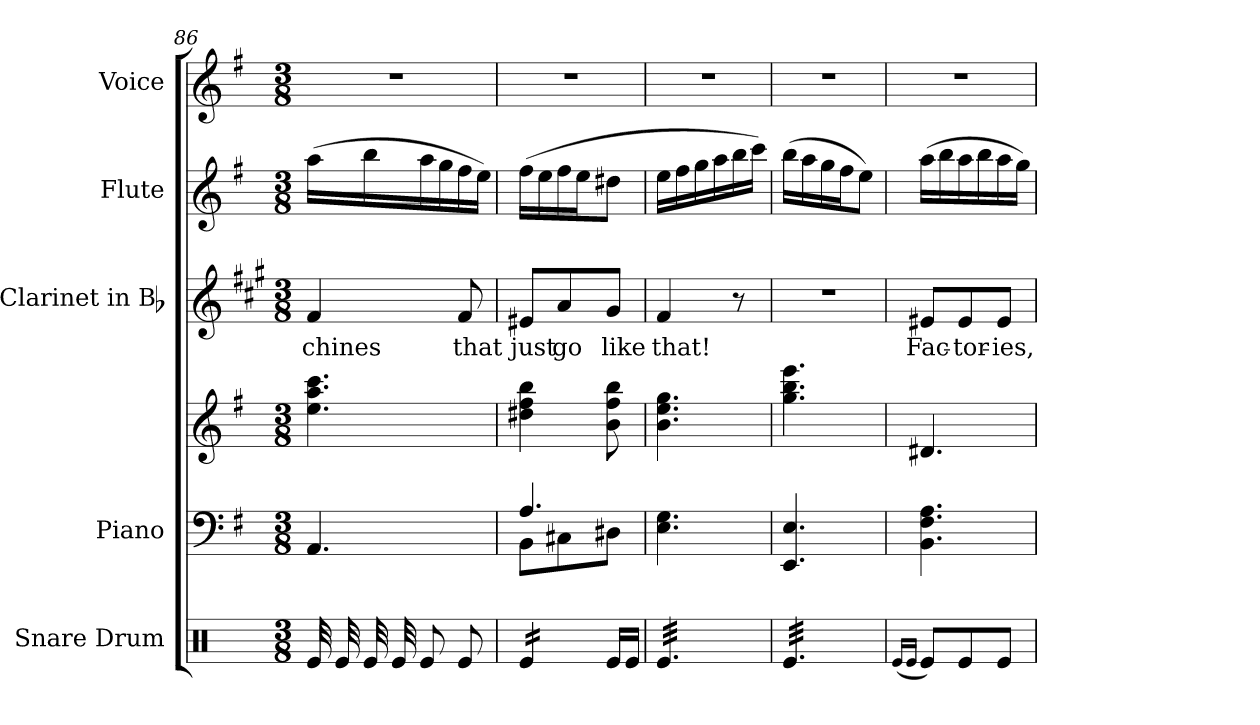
**kern	**kern	**kern	**kern	**text	**kern	**kern
*part5	*part4	*part4	*part3	*part3	*part2	*part1
*staff6	*staff5	*staff4	*staff3	*staff3	*staff2	*staff1
*I"Snare Drum	*I"Piano	*	*I"Clarinet in Bb	*	*I"Flute	*I"Voice
*I'S. D.	*I'Pno.	*	*I'Cl.	*	*I'Fl.	*I'Voice
*clefX	*clefF4	*clefG2	*clefG2	*	*clefG2	*clefG2
*	*	*	*ITrd1c2	*	*	*
*k[]	*k[f#]	*k[f#]	*k[f#]	*	*k[f#]	*k[f#]
*C:	*G:	*G:	*G:	*	*G:	*G:
*M3/8	*M3/8	*M3/8	*M3/8	*	*M3/8	*M3/8
=86	=86	=86	=86	=86	=86	=86
!	!	!	!	!LO:LY:b:color=#000000	!	!LO:N:vis=1
*tremolo	*	*	*	*	*	*
32Rei/LLL	4.AAi/	4.eei\ 4.aai 4.ccci	4ei/	-chines	(16aai\LL	4.r
32Rei/	.	.	.	.	.	.
32Rei/	.	.	.	.	16bbi\	.
32Rei/	.	.	.	.	.	.
*Xtremolo	*	*	*	*	*	*
8Rei/	.	.	.	.	16aai\	.
.	.	.	.	.	16ggi\	.
!	!	!	!	!LO:LY:b:color=#000000	!	!
8Rei/J	.	.	8ei/	that	16ff#i\	.
.	.	.	.	.	16eei\JJ)	.
=87	=87	=87	=87	=87	=87	=87
*	*^	*	*	*	*	*
!	!	!	!	!	!LO:LY:b:color=#000000	!	!LO:N:vis=1
*tremolo	*	*	*	*	*	*	*
16Rei/LL	4.Ai/	8BBi\L	4dd#Xi\ 4ff#i 4bbi	8d#Xi/L	just	(16ff#i\LL	4.r
16Rei/	.	.	.	.	.	16eei\	.
!	!	!	!	!	!LO:LY:b:color=#000000	!	!
16Rei/	.	8C#Xi\	.	8gi/	go	16ff#i\	.
16Rei/JJ	.	.	.	.	.	16eei\J	.
*Xtremolo	*	*	*	*	*	*	*
!	!	!	!	!	!LO:LY:b:color=#000000	!	!
16Rei/LL	.	8D#Xi\J	8bi\ 8ff#i 8bbi	8f#i/J	like	8dd#Xi\J	.
16Rei/JJ	.	.	.	.	.	.	.
*	*v	*v	*	*	*	*	*
!!LO:LB:g=z
=88	=88	=88	=88	=88	=88	=88
!	!	!	!	!LO:LY:b:color=#000000	!	!LO:N:vis=1
*tremolo	*	*	*	*	*	*
32Rei/LLL	4.Ei\ 4.Gi	4.bi\ 4.eei 4.ggi	4ei/	that!	16eei\LL	4.r
32Rei/	.	.	.	.	.	.
32Rei/	.	.	.	.	16ff#i\	.
32Rei/	.	.	.	.	.	.
32Rei/	.	.	.	.	16ggi\	.
32Rei/	.	.	.	.	.	.
32Rei/	.	.	.	.	16aai\	.
32Rei/	.	.	.	.	.	.
32Rei/	.	.	8r	.	16bbi\	.
32Rei/	.	.	.	.	.	.
32Rei/	.	.	.	.	16ccci\JJ)	.
32Rei/JJJ	.	.	.	.	.	.
=89	=89	=89	=89	=89	=89	=89
32Rei/LLL	4.EEi/ 4.Ei	4.ggi\ 4.bbi 4.eeei	4.r	.	(16bbi\LL	4.r
32Rei/	.	.	.	.	.	.
32Rei/	.	.	.	.	16aai\	.
32Rei/	.	.	.	.	.	.
32Rei/	.	.	.	.	16ggi\	.
32Rei/	.	.	.	.	.	.
32Rei/	.	.	.	.	16ff#i\J	.
32Rei/	.	.	.	.	.	.
32Rei/	.	.	.	.	8eei\J)	.
32Rei/	.	.	.	.	.	.
32Rei/	.	.	.	.	.	.
32Rei/JJJ	.	.	.	.	.	.
*Xtremolo	*	*	*	*	*	*
=90	=90	=90	=90	=90	=90	=90
(16qRei/LL	.	.	.	.	.	.
16qRei/JJ	.	.	.	.	.	.
!	!	!	!	!LO:LY:b:color=#000000	!	!LO:N:vis=1
8Rei/L)	4.BBi\ 4.F#i 4.Ai	4.d#Xi/	8d#Xi/L	Fac-	(16aai\LL	4.r
.	.	.	.	.	16bbi\	.
!	!	!	!	!LO:LY:b:color=#000000	!	!
8Rei/	.	.	8d#i/	-tor-	16aai\	.
.	.	.	.	.	16bbi\	.
!	!	!	!	!LO:LY:b:color=#000000	!	!
8Rei/J	.	.	8d#i/J	-ies,	16aai\	.
.	.	.	.	.	16ggi\JJ)	.
=	=	=	=	=	=	=
*-	*-	*-	*-	*-	*-	*-
